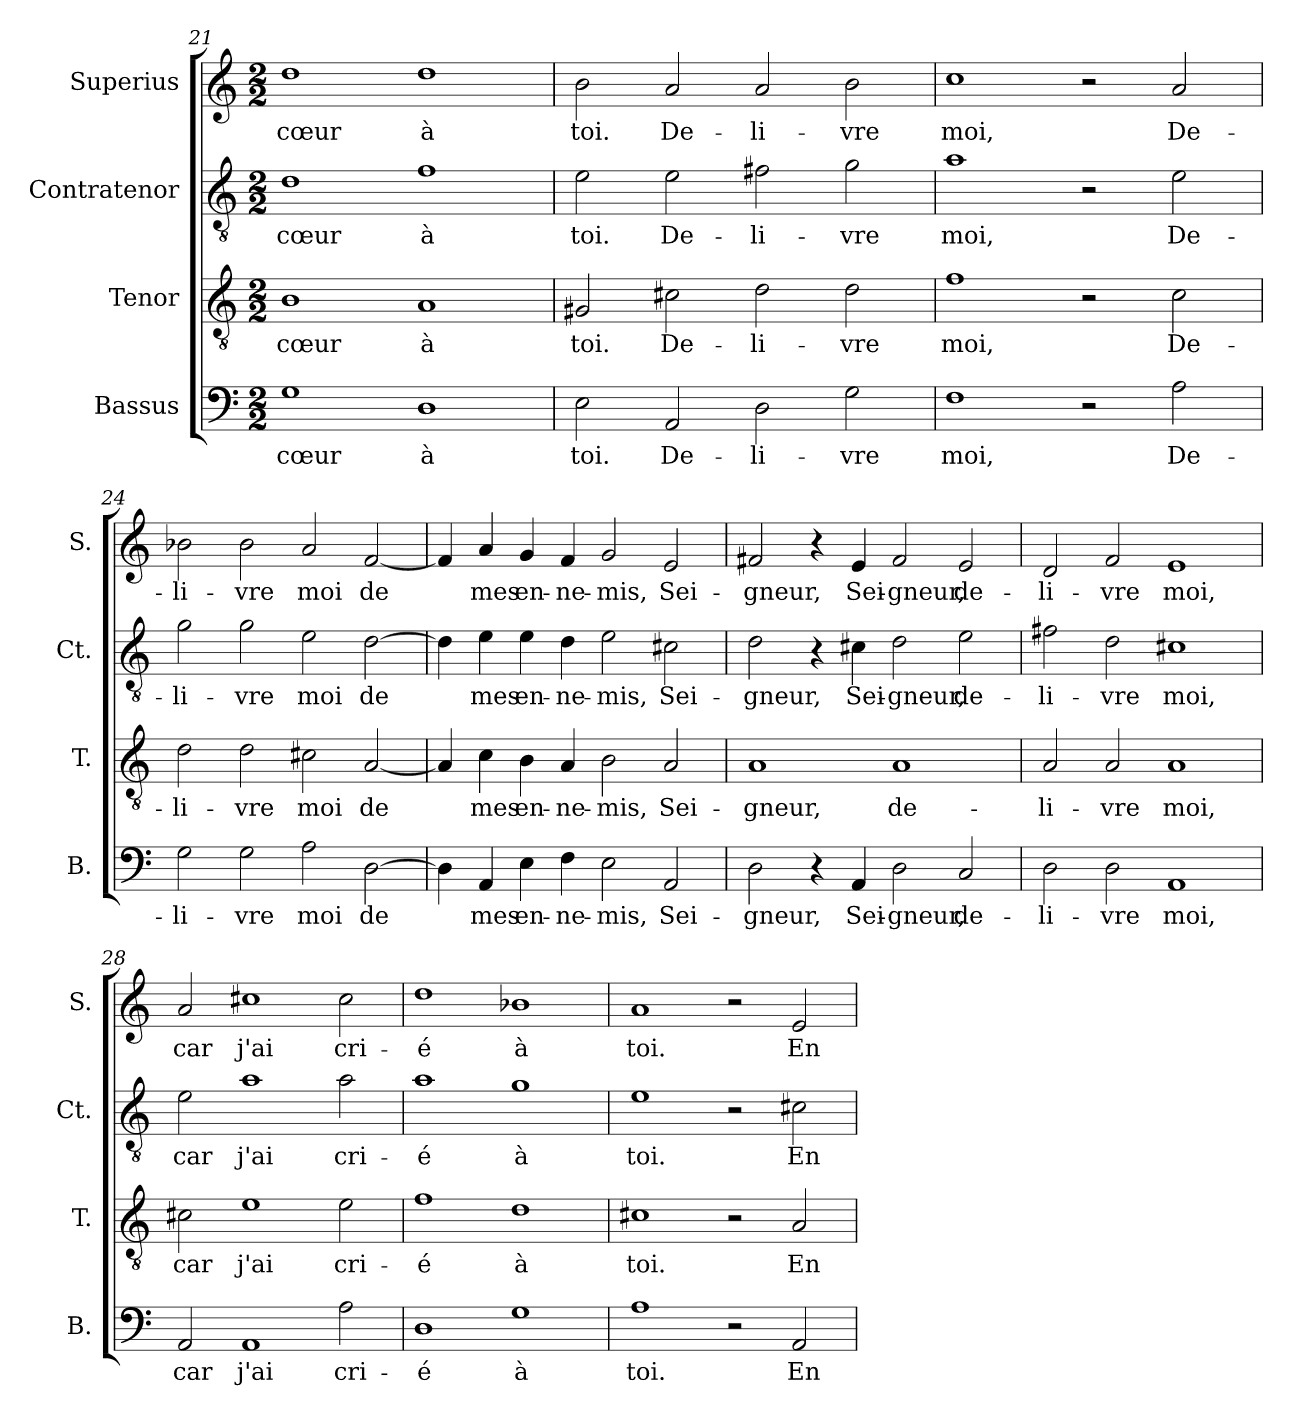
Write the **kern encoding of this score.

**kern	**text	**kern	**text	**kern	**text	**kern	**text
*part4	*part4	*part3	*part3	*part2	*part2	*part1	*part1
*staff4	*staff4	*staff3	*staff3	*staff2	*staff2	*staff1	*staff1
*I"Bassus	*	*I"Tenor	*	*I"Contratenor	*	*I"Superius	*
*I'B.	*	*I'T.	*	*I'Ct.	*	*I'S.	*
*clefF4	*	*clefGv2	*	*clefGv2	*	*clefG2	*
*	*	*ITrd7c12	*	*ITrd7c12	*	*	*
*k[]	*	*k[]	*	*k[]	*	*k[]	*
*C:	*	*C:	*	*C:	*	*C:	*
*M2/2	*	*M2/2	*	*M2/2	*	*M2/2	*
=21	=21	=21	=21	=21	=21	=21	=21
1G\	cœur	1BB\	cœur	1D\	cœur	1dd\	cœur
1D\	à	1AA/	à	1F\	à	1dd\	à
=22	=22	=22	=22	=22	=22	=22	=22
2E\	toi.	2GG#X/	toi.	2E\	toi.	2b\	toi.
2AA/	De-	2C#X\	De-	2E\	De-	2a/	De-
2D\	-li-	2D\	-li-	2F#X\	-li-	2a/	-li-
2G\	-vre	2D\	-vre	2G\	-vre	2b\	-vre
=23	=23	=23	=23	=23	=23	=23	=23
1F\	moi,	1F\	moi,	1A\	moi,	1cc\	moi,
2r	.	2r	.	2r	.	2r	.
2A\	De-	2C\	De-	2E\	De-	2a/	De-
!!LO:LB:g=z
=24	=24	=24	=24	=24	=24	=24	=24
2G\	-li-	2D\	-li-	2G\	-li-	2b-X\	-li-
2G\	-vre	2D\	-vre	2G\	-vre	2b-\	-vre
2A\	moi	2C#X\	moi	2E\	moi	2a/	moi
[2D\	de	[2AA/	de	[2D\	de	[2f/	de
=25	=25	=25	=25	=25	=25	=25	=25
4D\]	.	4AA/]	.	4D\]	.	4f/]	.
4AA/	mes	4C\	mes	4E\	mes	4a/	mes
4E\	en-	4BB\	en-	4E\	en-	4g/	en-
4F\	-ne-	4AA/	-ne-	4D\	-ne-	4f/	-ne-
2E\	-mis,	2BB\	-mis,	2E\	-mis,	2g/	-mis,
2AA/	Sei-	2AA/	Sei-	2C#X\	Sei-	2e/	Sei-
=26	=26	=26	=26	=26	=26	=26	=26
2D\	-gneur,	1AA/	-gneur,	2D\	-gneur,	2f#X/	-gneur,
4r	.	.	.	4r	.	4r	.
4AA/	Sei-	.	.	4C#X\	Sei-	4e/	Sei-
2D\	-gneur,	1AA/	de-	2D\	-gneur,	2f#/	-gneur,
2C/	de-	.	.	2E\	de-	2e/	de-
=27	=27	=27	=27	=27	=27	=27	=27
2D\	-li-	2AA/	-li-	2F#X\	-li-	2d/	-li-
2D\	-vre	2AA/	-vre	2D\	-vre	2f/	-vre
1AA/	moi,	1AA/	moi,	1C#X\	moi,	1e/	moi,
!!LO:LB:g=z
=28	=28	=28	=28	=28	=28	=28	=28
2AA/	car	2C#X\	car	2E\	car	2a/	car
1AA/	j'ai	1E\	j'ai	1A\	j'ai	1cc#X\	j'ai
2A\	cri-	2E\	cri-	2A\	cri-	2cc#\	cri-
=29	=29	=29	=29	=29	=29	=29	=29
1D\	-é	1F\	-é	1A\	-é	1dd\	-é
1G\	à	1D\	à	1G\	à	1b-X\	à
=30	=30	=30	=30	=30	=30	=30	=30
1A\	toi.	1C#X\	toi.	1E\	toi.	1a/	toi.
2r	.	2r	.	2r	.	2r	.
2AA/	En-	2AA/	En-	2C#X\	En-	2e/	En-
=	=	=	=	=	=	=	=
*-	*-	*-	*-	*-	*-	*-	*-
